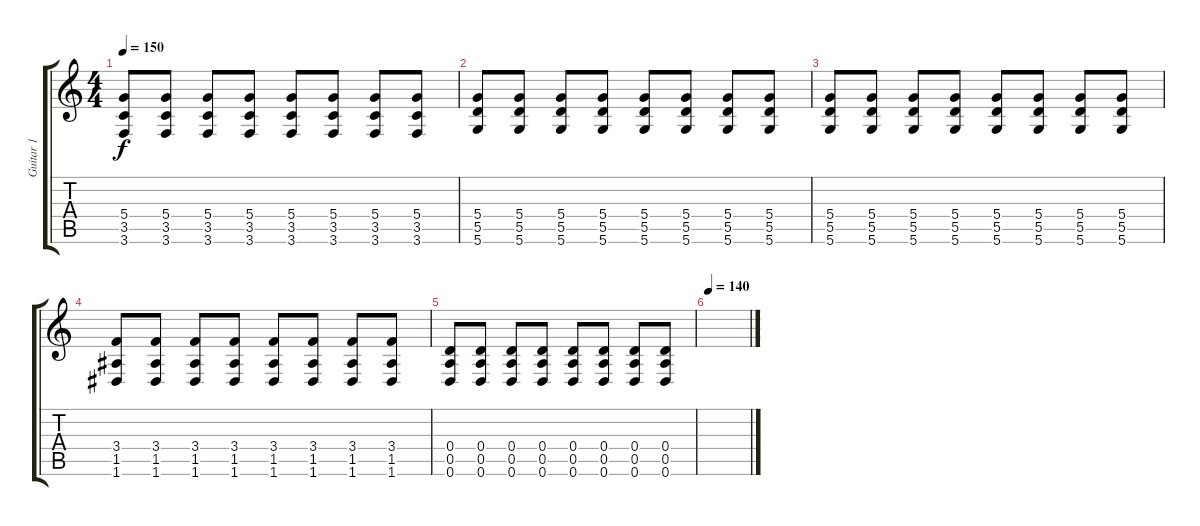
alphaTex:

\track ("Guitar 1" "Guitar 1") {instrument distortionguitar}
\staff {score tabs}
\tuning (E4 B3 G3 D3 A2 D2) {hide}
\ts (4 4)
\tempo 150
\clef g2
\ks c
(5.4 3.5 3.6).8{dy f} (5.4 3.5 3.6).8 (5.4 3.5 3.6).8 (5.4 3.5 3.6).8 (5.4 3.5 3.6).8 (5.4 3.5 3.6).8 (5.4 3.5 3.6).8 (5.4 3.5 3.6).8 |
(5.4 5.5 5.6).8 (5.4 5.5 5.6).8 (5.4 5.5 5.6).8 (5.4 5.5 5.6).8 (5.4 5.5 5.6).8 (5.4 5.5 5.6).8 (5.4 5.5 5.6).8 (5.4 5.5 5.6).8 |
(5.4 5.5 5.6).8 (5.4 5.5 5.6).8 (5.4 5.5 5.6).8 (5.4 5.5 5.6).8 (5.4 5.5 5.6).8 (5.4 5.5 5.6).8 (5.4 5.5 5.6).8 (5.4 5.5 5.6).8 |
(3.4 1.5 1.6).8 (3.4 1.5 1.6).8 (3.4 1.5 1.6).8 (3.4 1.5 1.6).8 (3.4 1.5 1.6).8 (3.4 1.5 1.6).8 (3.4 1.5 1.6).8 (3.4 1.5 1.6).8 |
(0.4 0.5 0.6).8 (0.4 0.5 0.6).8 (0.4 0.5 0.6).8 (0.4 0.5 0.6).8 (0.4 0.5 0.6).8 (0.4 0.5 0.6).8 (0.4 0.5 0.6).8 (0.4 0.5 0.6).8 |
\tempo 140
